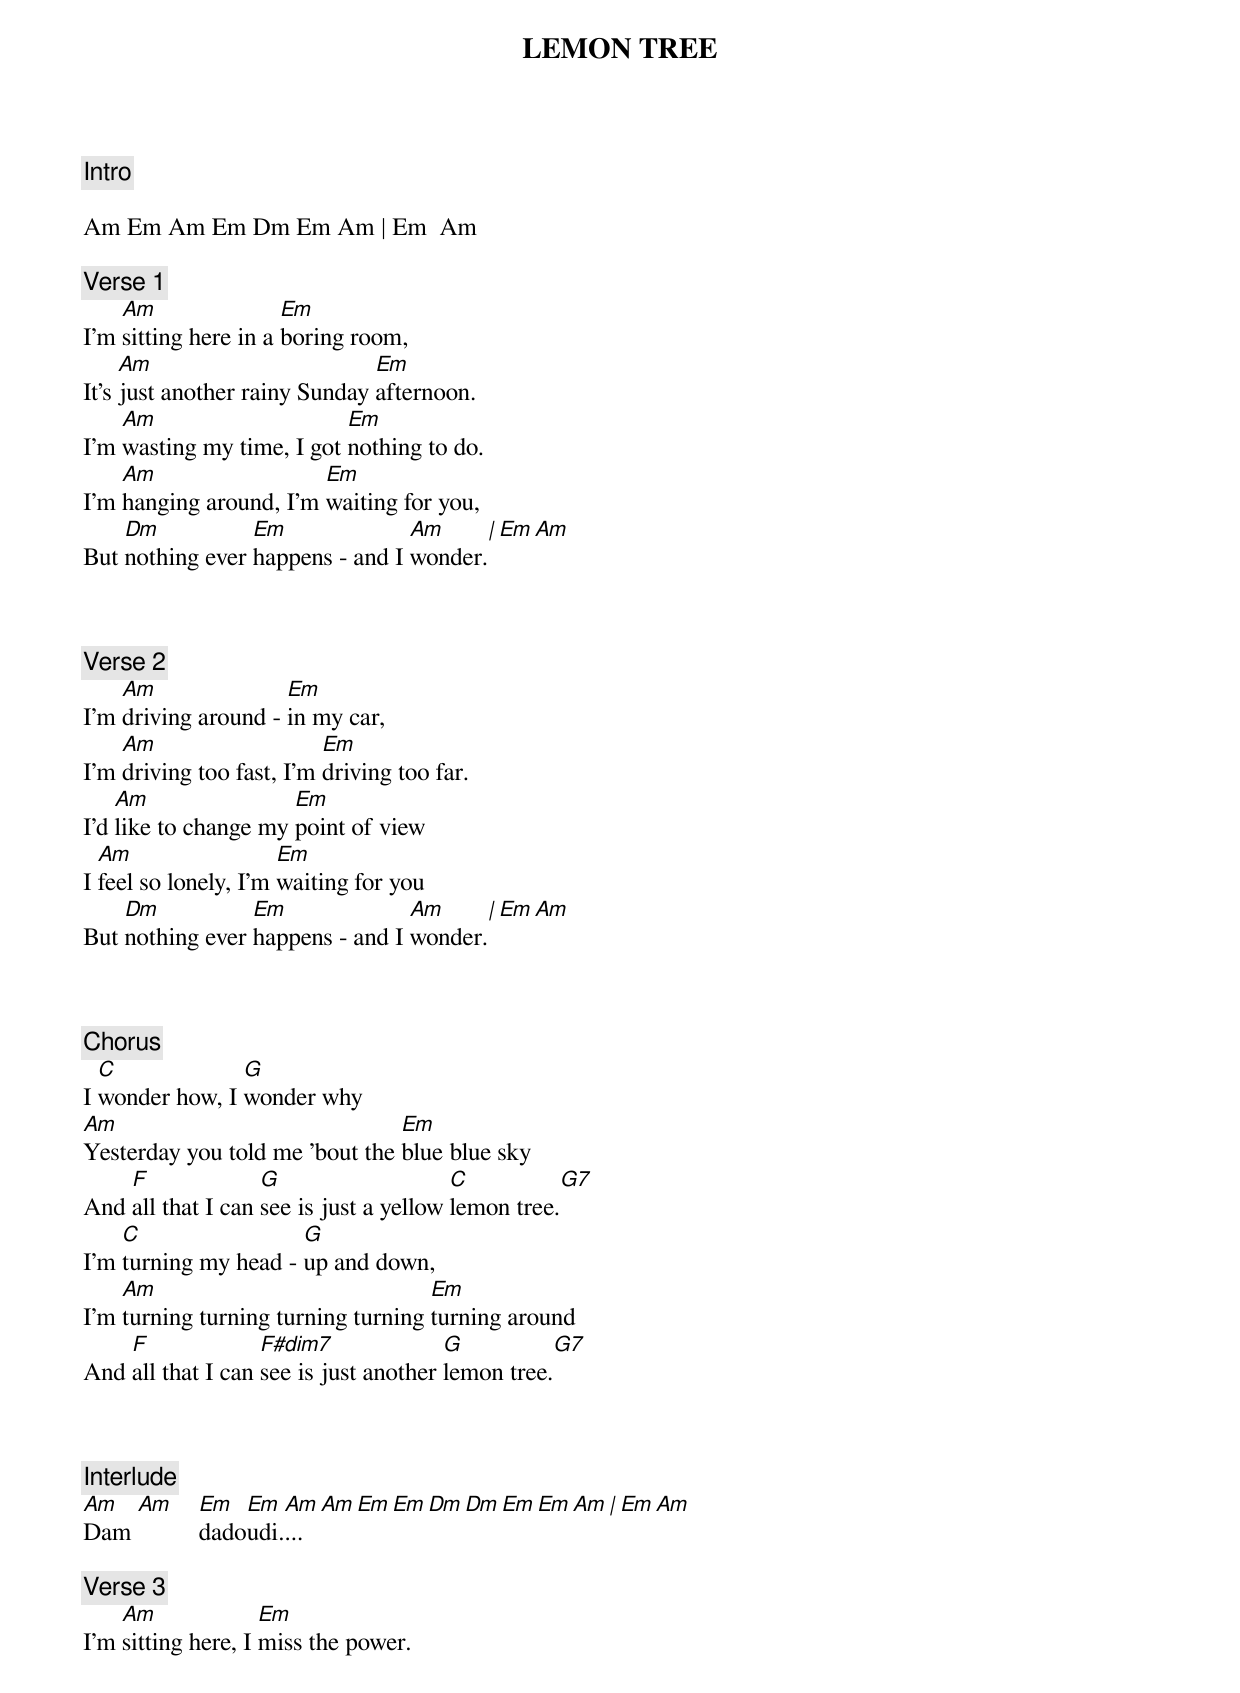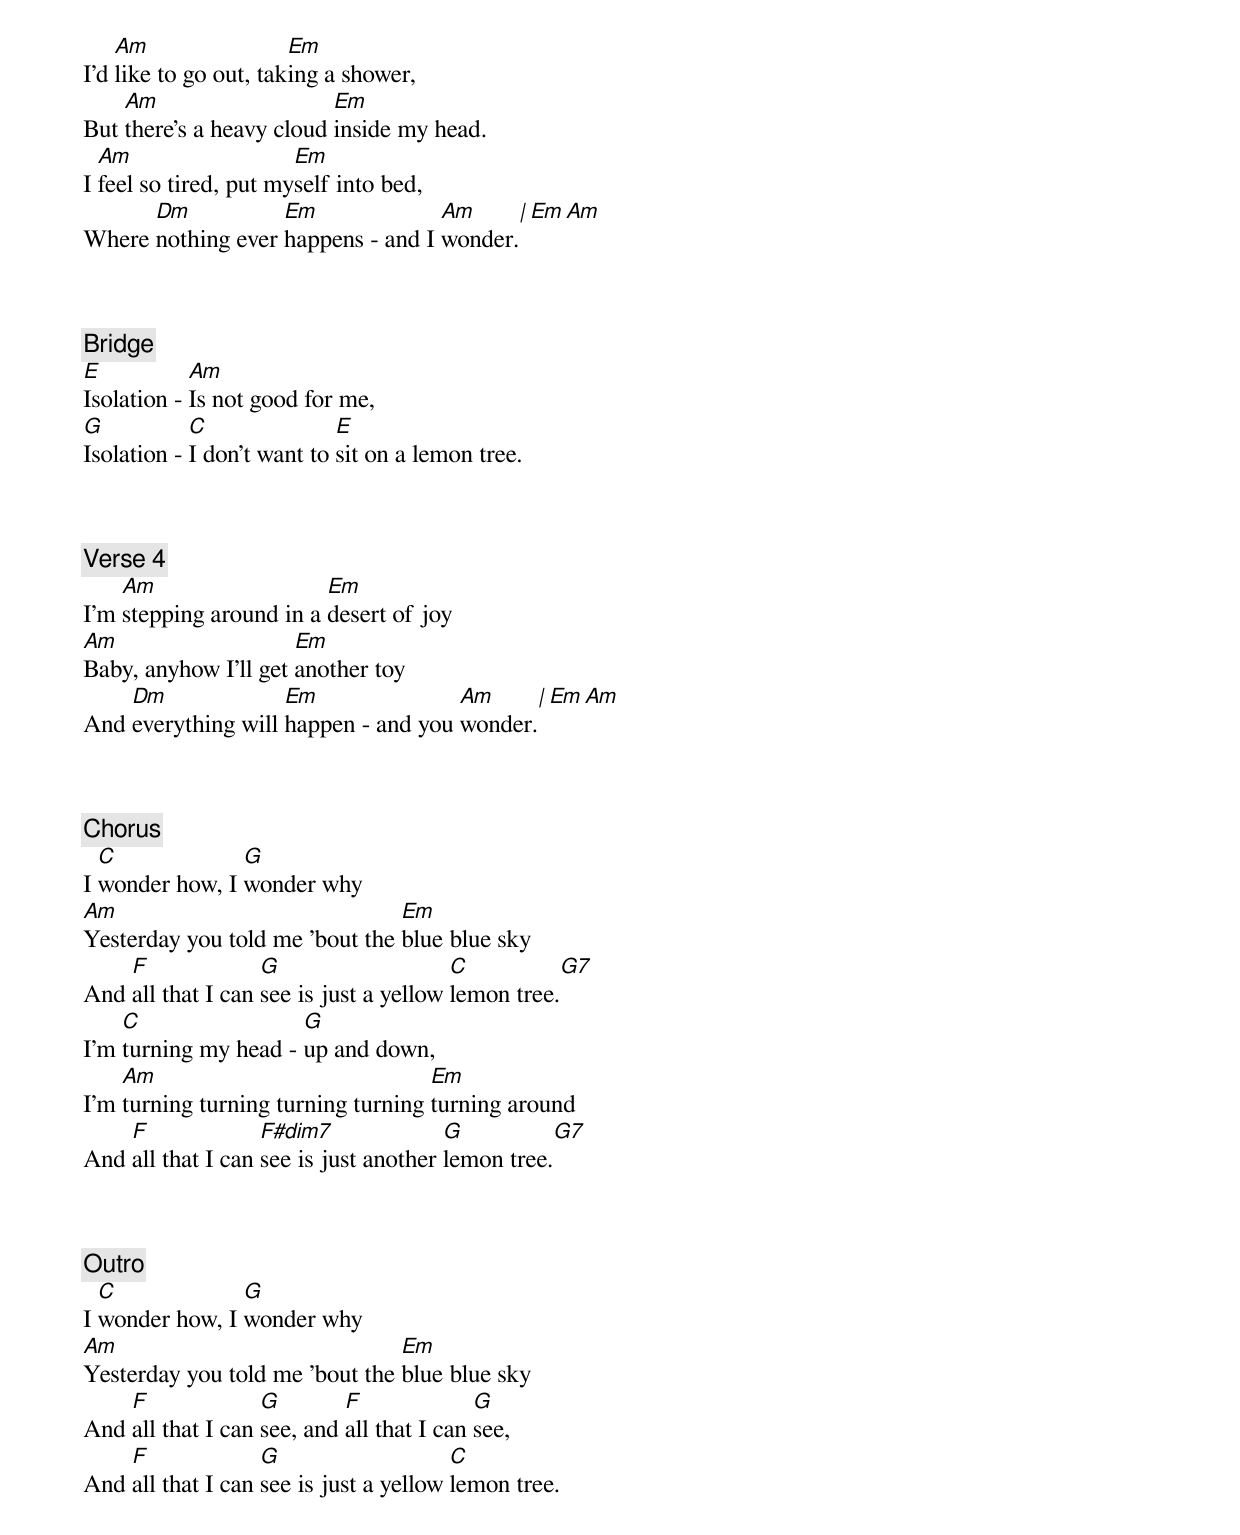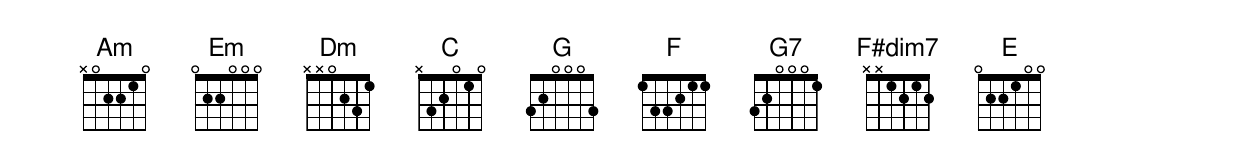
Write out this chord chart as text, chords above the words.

LEMON TREE

[Intro]

Am Em Am Em Dm Em Am | Em  Am

[Verse 1]
    Am                Em
I'm sitting here in a boring room,
     Am                        Em
It's just another rainy Sunday afternoon.
    Am                     Em
I'm wasting my time, I got nothing to do.
    Am                  Em
I'm hanging around, I'm waiting for you,
    Dm           Em              Am      | Em  Am
But nothing ever happens - and I wonder.



[Verse 2]
    Am               Em
I'm driving around - in my car,
    Am                    Em
I'm driving too fast, I'm driving too far.
    Am                Em
I'd like to change my point of view
  Am                  Em
I feel so lonely, I'm waiting for you
    Dm           Em              Am      | Em  Am
But nothing ever happens - and I wonder.



[Chorus]
  C             G
I wonder how, I wonder why
Am                              Em
Yesterday you told me 'bout the blue blue sky
    F              G                    C           G7
And all that I can see is just a yellow lemon tree.
    C                 G
I'm turning my head - up and down,
    Am                              Em
I'm turning turning turning turning turning around
    F              F#dim7              G           G7
And all that I can see is just another lemon tree.



[Interlude]
Am  Am  Em  Em  Am  Am  Em  Em  Dm  Dm  Em  Em  Am   | Em  Am
Dam     dadoudi....

[Verse 3]
    Am              Em
I'm sitting here, I miss the power.
    Am                 Em
I'd like to go out, taking a shower,
    Am                    Em
But there's a heavy cloud inside my head.
  Am                   Em
I feel so tired, put myself into bed,
      Dm           Em              Am      | Em  Am
Where nothing ever happens - and I wonder.



[Bridge]
E           Am
Isolation - Is not good for me,
G           C               E
Isolation - I don't want to sit on a lemon tree.



[Verse 4]
    Am                   Em
I'm stepping around in a desert of joy
Am                    Em
Baby, anyhow I'll get another toy
    Dm              Em               Am      | Em  Am
And everything will happen - and you wonder.



[Chorus]
  C             G
I wonder how, I wonder why
Am                              Em
Yesterday you told me 'bout the blue blue sky
    F              G                    C           G7
And all that I can see is just a yellow lemon tree.
    C                 G
I'm turning my head - up and down,
    Am                              Em
I'm turning turning turning turning turning around
    F              F#dim7              G           G7
And all that I can see is just another lemon tree.



[Outro]
  C             G
I wonder how, I wonder why
Am                              Em
Yesterday you told me 'bout the blue blue sky
    F              G        F              G
And all that I can see, and all that I can see,
    F              G                    C
And all that I can see is just a yellow lemon tree.
